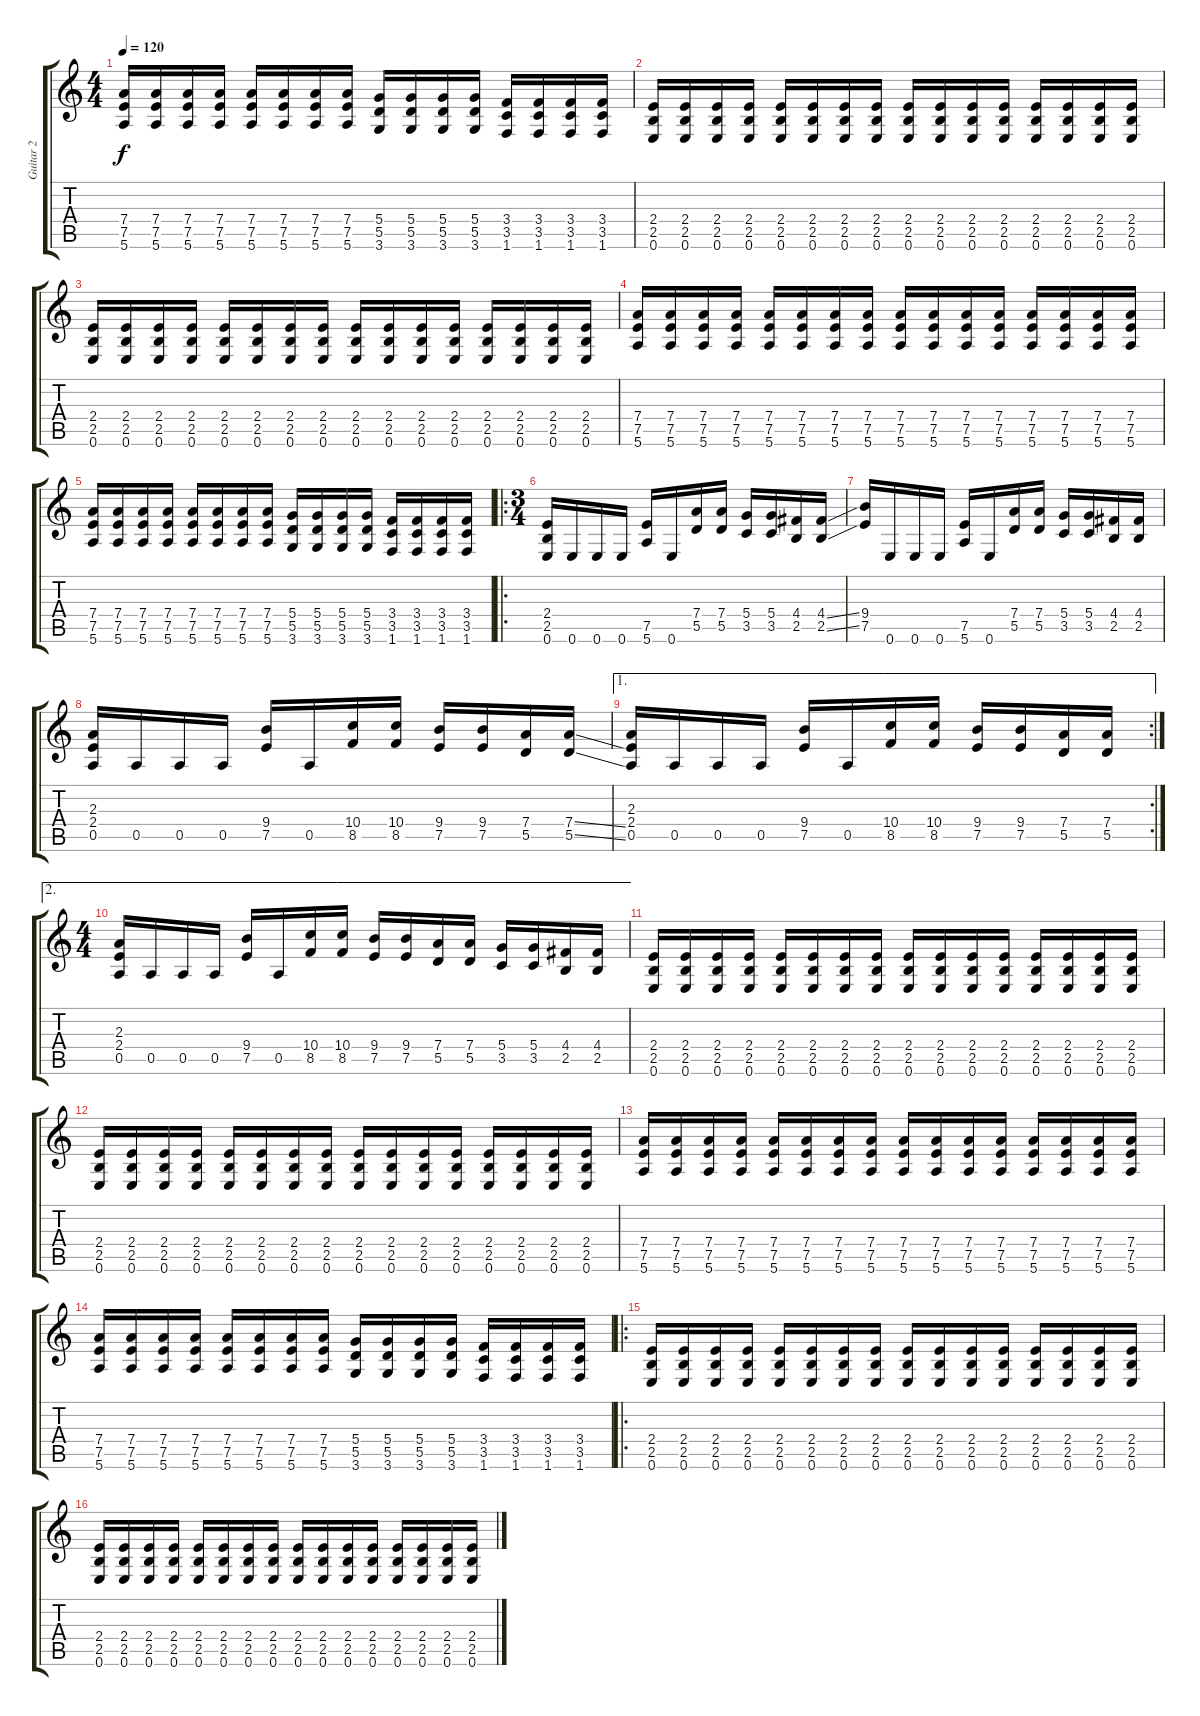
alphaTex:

\track ("Guitar 2" "Guitar 2") {instrument overdrivenguitar}
\staff {score tabs}
\tuning (E4 B3 G3 D3 A2 E2) {hide}
\ts (4 4)
\tempo 120
\clef g2
\ks c
(7.4 7.5 5.6).16{dy f} (7.4 7.5 5.6).16 (7.4 7.5 5.6).16 (7.4 7.5 5.6).16 (7.4 7.5 5.6).16 (7.4 7.5 5.6).16 (7.4 7.5 5.6).16 (7.4 7.5 5.6).16 (5.4 5.5 3.6).16 (5.4 5.5 3.6).16 (5.4 5.5 3.6).16 (5.4 5.5 3.6).16 (3.4 3.5 1.6).16 (3.4 3.5 1.6).16 (3.4 3.5 1.6).16 (3.4 3.5 1.6).16 |
(2.4 2.5 0.6).16 (2.4 2.5 0.6).16 (2.4 2.5 0.6).16 (2.4 2.5 0.6).16 (2.4 2.5 0.6).16 (2.4 2.5 0.6).16 (2.4 2.5 0.6).16 (2.4 2.5 0.6).16 (2.4 2.5 0.6).16 (2.4 2.5 0.6).16 (2.4 2.5 0.6).16 (2.4 2.5 0.6).16 (2.4 2.5 0.6).16 (2.4 2.5 0.6).16 (2.4 2.5 0.6).16 (2.4 2.5 0.6).16 |
(2.4 2.5 0.6).16 (2.4 2.5 0.6).16 (2.4 2.5 0.6).16 (2.4 2.5 0.6).16 (2.4 2.5 0.6).16 (2.4 2.5 0.6).16 (2.4 2.5 0.6).16 (2.4 2.5 0.6).16 (2.4 2.5 0.6).16 (2.4 2.5 0.6).16 (2.4 2.5 0.6).16 (2.4 2.5 0.6).16 (2.4 2.5 0.6).16 (2.4 2.5 0.6).16 (2.4 2.5 0.6).16 (2.4 2.5 0.6).16 |
(7.4 7.5 5.6).16 (7.4 7.5 5.6).16 (7.4 7.5 5.6).16 (7.4 7.5 5.6).16 (7.4 7.5 5.6).16 (7.4 7.5 5.6).16 (7.4 7.5 5.6).16 (7.4 7.5 5.6).16 (7.4 7.5 5.6).16 (7.4 7.5 5.6).16 (7.4 7.5 5.6).16 (7.4 7.5 5.6).16 (7.4 7.5 5.6).16 (7.4 7.5 5.6).16 (7.4 7.5 5.6).16 (7.4 7.5 5.6).16 |
(7.4 7.5 5.6).16 (7.4 7.5 5.6).16 (7.4 7.5 5.6).16 (7.4 7.5 5.6).16 (7.4 7.5 5.6).16 (7.4 7.5 5.6).16 (7.4 7.5 5.6).16 (7.4 7.5 5.6).16 (5.4 5.5 3.6).16 (5.4 5.5 3.6).16 (5.4 5.5 3.6).16 (5.4 5.5 3.6).16 (3.4 3.5 1.6).16 (3.4 3.5 1.6).16 (3.4 3.5 1.6).16 (3.4 3.5 1.6).16 |
\ro
\ts (3 4)
(2.4 2.5 0.6).16 0.6.16 0.6.16 0.6.16 (7.5 5.6).16 0.6.16 (7.4 5.5).16 (7.4 5.5).16 (5.4 3.5).16 (5.4 3.5).16 (4.4 2.5).16 (4.4{ss} 2.5{ss}).16 |
(9.4 7.5).16 0.6.16 0.6.16 0.6.16 (7.5 5.6).16 0.6.16 (7.4 5.5).16 (7.4 5.5).16 (5.4 3.5).16 (5.4 3.5).16 (4.4 2.5).16 (4.4 2.5).16 |
(2.3 2.4 0.5).16 0.5.16 0.5.16 0.5.16 (9.4 7.5).16 0.5.16 (10.4 8.5).16 (10.4 8.5).16 (9.4 7.5).16 (9.4 7.5).16 (7.4 5.5).16 (7.4{ss} 5.5{ss}).16 |
\ae 1
\rc 2
(2.3 2.4 0.5).16 0.5.16 0.5.16 0.5.16 (9.4 7.5).16 0.5.16 (10.4 8.5).16 (10.4 8.5).16 (9.4 7.5).16 (9.4 7.5).16 (7.4 5.5).16 (7.4 5.5).16 |
\ae 2
\ts (4 4)
(2.3 2.4 0.5).16 0.5.16 0.5.16 0.5.16 (9.4 7.5).16 0.5.16 (10.4 8.5).16 (10.4 8.5).16 (9.4 7.5).16 (9.4 7.5).16 (7.4 5.5).16 (7.4 5.5).16 (5.4 3.5).16 (5.4 3.5).16 (4.4 2.5).16 (4.4 2.5).16 |
(2.4 2.5 0.6).16 (2.4 2.5 0.6).16 (2.4 2.5 0.6).16 (2.4 2.5 0.6).16 (2.4 2.5 0.6).16 (2.4 2.5 0.6).16 (2.4 2.5 0.6).16 (2.4 2.5 0.6).16 (2.4 2.5 0.6).16 (2.4 2.5 0.6).16 (2.4 2.5 0.6).16 (2.4 2.5 0.6).16 (2.4 2.5 0.6).16 (2.4 2.5 0.6).16 (2.4 2.5 0.6).16 (2.4 2.5 0.6).16 |
(2.4 2.5 0.6).16 (2.4 2.5 0.6).16 (2.4 2.5 0.6).16 (2.4 2.5 0.6).16 (2.4 2.5 0.6).16 (2.4 2.5 0.6).16 (2.4 2.5 0.6).16 (2.4 2.5 0.6).16 (2.4 2.5 0.6).16 (2.4 2.5 0.6).16 (2.4 2.5 0.6).16 (2.4 2.5 0.6).16 (2.4 2.5 0.6).16 (2.4 2.5 0.6).16 (2.4 2.5 0.6).16 (2.4 2.5 0.6).16 |
(7.4 7.5 5.6).16 (7.4 7.5 5.6).16 (7.4 7.5 5.6).16 (7.4 7.5 5.6).16 (7.4 7.5 5.6).16 (7.4 7.5 5.6).16 (7.4 7.5 5.6).16 (7.4 7.5 5.6).16 (7.4 7.5 5.6).16 (7.4 7.5 5.6).16 (7.4 7.5 5.6).16 (7.4 7.5 5.6).16 (7.4 7.5 5.6).16 (7.4 7.5 5.6).16 (7.4 7.5 5.6).16 (7.4 7.5 5.6).16 |
(7.4 7.5 5.6).16 (7.4 7.5 5.6).16 (7.4 7.5 5.6).16 (7.4 7.5 5.6).16 (7.4 7.5 5.6).16 (7.4 7.5 5.6).16 (7.4 7.5 5.6).16 (7.4 7.5 5.6).16 (5.4 5.5 3.6).16 (5.4 5.5 3.6).16 (5.4 5.5 3.6).16 (5.4 5.5 3.6).16 (3.4 3.5 1.6).16 (3.4 3.5 1.6).16 (3.4 3.5 1.6).16 (3.4 3.5 1.6).16 |
\ro
(2.4 2.5 0.6).16 (2.4 2.5 0.6).16 (2.4 2.5 0.6).16 (2.4 2.5 0.6).16 (2.4 2.5 0.6).16 (2.4 2.5 0.6).16 (2.4 2.5 0.6).16 (2.4 2.5 0.6).16 (2.4 2.5 0.6).16 (2.4 2.5 0.6).16 (2.4 2.5 0.6).16 (2.4 2.5 0.6).16 (2.4 2.5 0.6).16 (2.4 2.5 0.6).16 (2.4 2.5 0.6).16 (2.4 2.5 0.6).16 |
(2.4 2.5 0.6).16 (2.4 2.5 0.6).16 (2.4 2.5 0.6).16 (2.4 2.5 0.6).16 (2.4 2.5 0.6).16 (2.4 2.5 0.6).16 (2.4 2.5 0.6).16 (2.4 2.5 0.6).16 (2.4 2.5 0.6).16 (2.4 2.5 0.6).16 (2.4 2.5 0.6).16 (2.4 2.5 0.6).16 (2.4 2.5 0.6).16 (2.4 2.5 0.6).16 (2.4 2.5 0.6).16 (2.4 2.5 0.6).16
